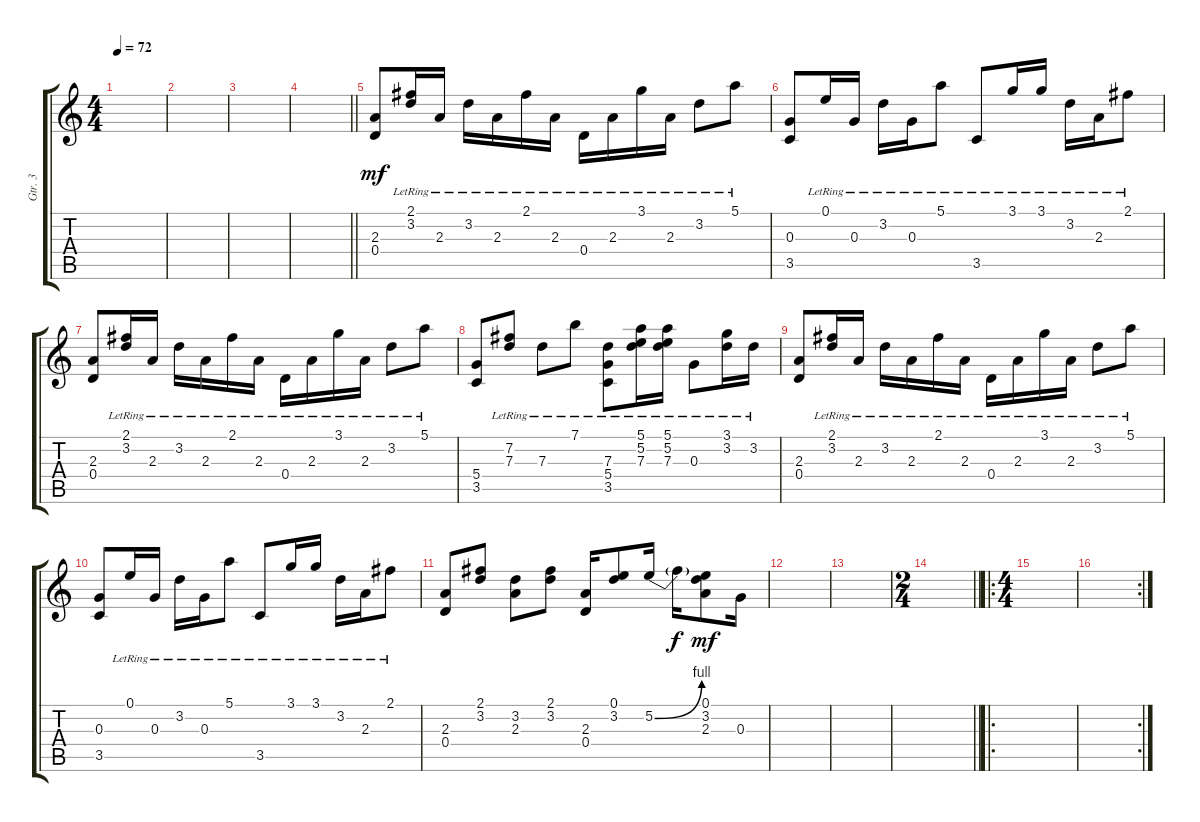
\track ("Gtr. 3" "Gtr. 3") {instrument electricguitarclean}
\staff {score tabs}
\tuning (E4 B3 G3 D3 A2 E2) {hide}
\ts (4 4)
\tempo 72
\clef g2
\ks c
|
|
|
\barLineRight lightlight
|
(2.3 0.4).8{dy mf} (2.1{lr} 3.2{lr}).16 2.3{lr}.16 3.2{lr}.16 2.3{lr}.16 2.1{lr}.16 2.3{lr}.16 0.4{lr}.16 2.3{lr}.16 3.1{lr}.16 2.3{lr}.16 3.2{lr}.8 5.1{lr}.8 |
(0.3 3.5).8 0.1{lr}.16 0.3{lr}.16 3.2{lr}.16 0.3{lr}.16 5.1{lr}.8 3.5{lr}.8 3.1{lr}.16 3.1{lr}.16 3.2{lr}.16 2.3{lr}.16 2.1{lr}.8 |
(2.3 0.4).8 (2.1{lr} 3.2{lr}).16 2.3{lr}.16 3.2{lr}.16 2.3{lr}.16 2.1{lr}.16 2.3{lr}.16 0.4{lr}.16 2.3{lr}.16 3.1{lr}.16 2.3{lr}.16 3.2{lr}.8 5.1{lr}.8 |
(5.4 3.5).8 (7.2{lr} 7.3{lr}).8 7.3{lr}.8 7.1{lr}.8 (7.3{lr} 5.4{lr} 3.5{lr}).8 (5.1{lr} 5.2{lr} 7.3{lr}).16 (5.1{lr} 5.2{lr} 7.3{lr}).16 0.3{lr}.8 (3.1{lr} 3.2{lr}).16 3.2{lr}.16 |
(2.3 0.4).8 (2.1{lr} 3.2{lr}).16 2.3{lr}.16 3.2{lr}.16 2.3{lr}.16 2.1{lr}.16 2.3{lr}.16 0.4{lr}.16 2.3{lr}.16 3.1{lr}.16 2.3{lr}.16 3.2{lr}.8 5.1{lr}.8 |
(0.3 3.5).8 0.1{lr}.16 0.3{lr}.16 3.2{lr}.16 0.3{lr}.16 5.1{lr}.8 3.5{lr}.8 3.1{lr}.16 3.1{lr}.16 3.2{lr}.16 2.3{lr}.16 2.1{lr}.8 |
(2.3 0.4).8 (2.1 3.2).8 (3.2 2.3).8 (2.1 3.2).8 (2.3 0.4).16 (0.1 3.2).8 5.2{be (bend 0 0 60 4)}.16 5.2{t}.16{dy f} (0.1 3.2 2.3).8{dy mf} 0.3.16 |
|
|
\ts (2 4)
\barLineRight lightlight
|
\ro
\ts (4 4)
|
\rc 2
